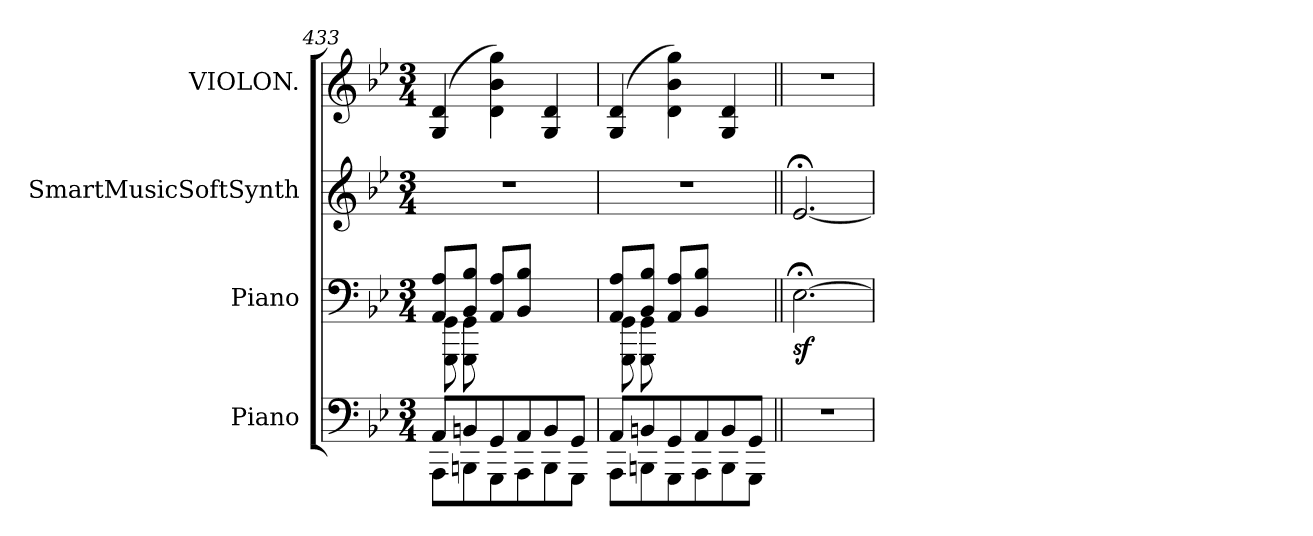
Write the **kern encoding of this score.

**kern	**kern	**dynam	**kern	**kern
*part4	*part3	*part3	*part2	*part1
*staff4	*staff3	*staff3	*staff2	*staff1
*I"Piano	*I"Piano	*	*I"SmartMusicSoftSynth	*I"VIOLON.
*I'P.	*	*	*	*
*clefF4	*clefF4	*	*clefG2	*clefG2
*k[b-e-]	*k[b-e-]	*	*k[b-e-]	*k[b-e-]
*M3/4	*M3/4	*	*M3/4	*M3/4
=433	=433	=433	=433	=433
*^	*^	*	*	*
8AA/L	8AAA\L	8AA/ 8A/L	8GGG\ 8GG\	.	2.r	(4G/ 4d/
8BBn/	8BBBn\	8BB-/ 8B-/J	8GGG\ 8GG\	.	.	.
8GG/	8GGG\	8AA/ 8A/L	2ryy	.	.	4d\ 4b-\ 4gg\)
8AA/	8AAA\	8BB-/ 8B-/J	.	.	.	.
8BB/	8BBB\	4ryy	.	.	.	4G/ 4d/
8GG/J	8GGG\J	.	.	.	.	.
=434	=434	=434	=434	=434	=434	=434
8AA/L	8AAA\L	8AA/ 8A/L	8GGG\ 8GG\	.	2.r	(4G/ 4d/
8BBn/	8BBBn\	8BB-/ 8B-/J	8GGG\ 8GG\	.	.	.
8GG/	8GGG\	8AA/ 8A/L	2ryy	.	.	4d\ 4b-\ 4gg\)
8AA/	8AAA\	8BB-/ 8B-/J	.	.	.	.
8BB/	8BBB\	4ryy	.	.	.	4G/ 4d/
8GG/J	8GGG\J	.	.	.	.	.
*v	*v	*	*	*	*	*
*	*v	*v	*	*	*
!!LO:PB:g=z
=435||	=435||	=435||	=435||	=435||
2.r	[2.E-;<\	sf	[2.e-;</	2.r
=	=	=	=	=
*-	*-	*-	*-	*-
